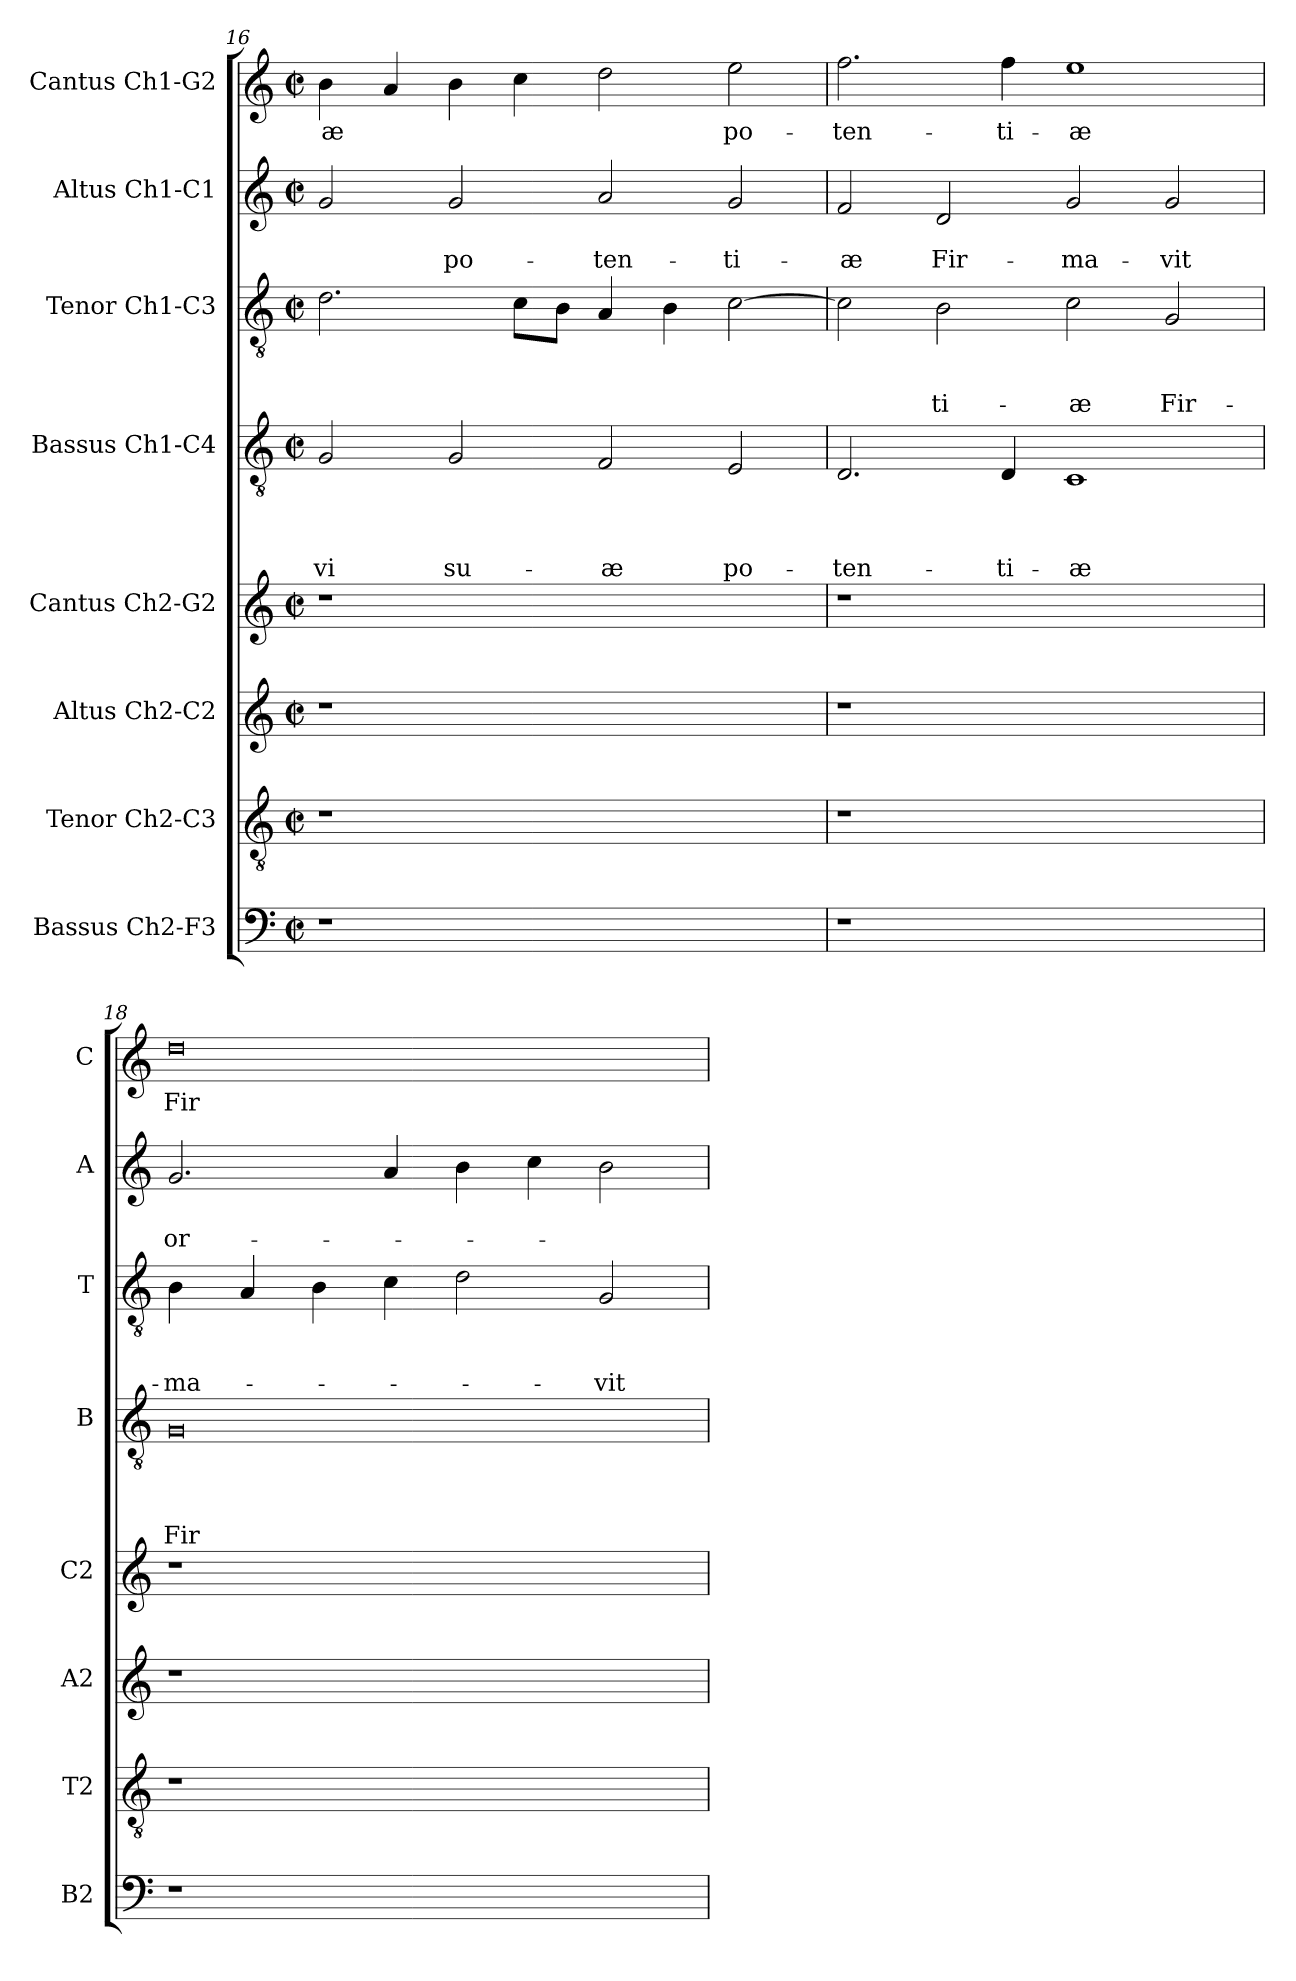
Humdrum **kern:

**kern	**kern	**kern	**kern	**kern	**text	**text	**text	**text	**kern	**text	**text	**text	**kern	**text	**text	**kern	**text
*part8	*part7	*part6	*part5	*part4	*part4	*part4	*part4	*part4	*part3	*part3	*part3	*part3	*part2	*part2	*part2	*part1	*part1
*staff8	*staff7	*staff6	*staff5	*staff4	*staff4	*staff4	*staff4	*staff4	*staff3	*staff3	*staff3	*staff3	*staff2	*staff2	*staff2	*staff1	*staff1
*I"Bassus Ch2-F3	*I"Tenor Ch2-C3	*I"Altus Ch2-C2	*I"Cantus Ch2-G2	*I"Bassus Ch1-C4	*	*	*	*	*I"Tenor Ch1-C3	*	*	*	*I"Altus Ch1-C1	*	*	*I"Cantus Ch1-G2	*
*I'B2	*I'T2	*I'A2	*I'C2	*I'B	*	*	*	*	*I'T	*	*	*	*I'A	*	*	*I'C	*
!!LO:LB:g=z
*clefF4	*clefGv2	*clefG2	*clefG2	*clefGv2	*	*	*	*	*clefGv2	*	*	*	*clefG2	*	*	*clefG2	*
*k[]	*k[]	*k[]	*k[]	*k[]	*	*	*	*	*k[]	*	*	*	*k[]	*	*	*k[]	*
*C:	*C:	*C:	*C:	*C:	*	*	*	*	*C:	*	*	*	*C:	*	*	*C:	*
*M2/2	*M2/2	*M2/2	*M2/2	*M2/2	*	*	*	*	*M2/2	*	*	*	*M2/2	*	*	*M2/2	*
*met(c|)	*met(c|)	*met(c|)	*met(c|)	*met(c|)	*	*	*	*	*met(c|)	*	*	*	*met(c|)	*	*	*met(c|)	*
=16	=16	=16	=16	=16	=16	=16	=16	=16	=16	=16	=16	=16	=16	=16	=16	=16	=16
!	!	!	!	!	!	!	!	!LO:LY:b	!	!	!	!	!	!	!	!	!LO:LY:b
1r	1r	1r	1r	2G/	.	.	.	vi	2.d\	.	.	.	2g/	.	.	4b\	-æ
.	.	.	.	.	.	.	.	.	.	.	.	.	.	.	.	4a/	.
!	!	!	!	!	!	!	!	!LO:LY:b	!	!	!	!	!	!	!LO:LY:b	!	!
.	.	.	.	2G/	.	.	.	su-	.	.	.	.	2g/	.	po-	4b\	.
.	.	.	.	.	.	.	.	.	8c\L	.	.	.	.	.	.	4cc\	.
.	.	.	.	.	.	.	.	.	8B\J	.	.	.	.	.	.	.	.
!	!	!	!	!	!	!	!	!LO:LY:b	!	!	!	!	!	!	!LO:LY:b	!	!
1ryy	1ryy	1ryy	1ryy	2F/	.	.	.	-æ	4A/	.	.	.	2a/	.	-ten-	2dd\	.
.	.	.	.	.	.	.	.	.	4B\	.	.	.	.	.	.	.	.
!	!	!	!	!	!	!	!	!LO:LY:b	!	!	!	!	!	!	!LO:LY:b	!	!LO:LY:b
.	.	.	.	2E/	.	.	.	po-	[2c\	.	.	.	2g/	.	-ti-	2ee\	po-
=17	=17	=17	=17	=17	=17	=17	=17	=17	=17	=17	=17	=17	=17	=17	=17	=17	=17
!	!	!	!	!	!	!	!	!LO:LY:b	!	!	!	!	!	!	!LO:LY:b	!	!LO:LY:b
1r	1r	1r	1r	2.D/	.	.	.	-ten-	2c\]	.	.	.	2f/	.	-æ	2.ff\	-ten-
!	!	!	!	!	!	!	!	!	!	!	!	!LO:LY:b	!	!	!LO:LY:b	!	!
.	.	.	.	.	.	.	.	.	2B\	.	.	-ti-	2d/	.	Fir-	.	.
!	!	!	!	!	!	!	!	!LO:LY:b	!	!	!	!	!	!	!	!	!LO:LY:b
.	.	.	.	4D/	.	.	.	-ti-	.	.	.	.	.	.	.	4ff\	-ti-
!	!	!	!	!	!	!	!	!LO:LY:b	!	!	!	!LO:LY:b	!	!	!LO:LY:b	!	!LO:LY:b
1ryy	1ryy	1ryy	1ryy	1C	.	.	.	-æ	2c\	.	.	-æ	2g/	.	-ma-	1ee	-æ
!	!	!	!	!	!	!	!	!	!	!	!	!LO:LY:b	!	!	!LO:LY:b	!	!
.	.	.	.	.	.	.	.	.	2G/	.	.	Fir-	2g/	.	-vit	.	.
=18	=18	=18	=18	=18	=18	=18	=18	=18	=18	=18	=18	=18	=18	=18	=18	=18	=18
!	!	!	!	!	!	!	!	!LO:LY:b	!	!	!	!LO:LY:b	!	!	!LO:LY:b	!	!LO:LY:b
1r	1r	1r	1r	0G	.	.	.	Fir-	4B\	.	.	-ma-	2.g/	.	or-	0dd	Fir-
.	.	.	.	.	.	.	.	.	4A/	.	.	.	.	.	.	.	.
.	.	.	.	.	.	.	.	.	4B\	.	.	.	.	.	.	.	.
.	.	.	.	.	.	.	.	.	4c\	.	.	.	4a/	.	.	.	.
1ryy	1ryy	1ryy	1ryy	.	.	.	.	.	2d\	.	.	.	4b\	.	.	.	.
.	.	.	.	.	.	.	.	.	.	.	.	.	4cc\	.	.	.	.
!	!	!	!	!	!	!	!	!	!	!	!	!LO:LY:b	!	!	!	!	!
.	.	.	.	.	.	.	.	.	2G/	.	.	-vit	2b\	.	.	.	.
=	=	=	=	=	=	=	=	=	=	=	=	=	=	=	=	=	=
*-	*-	*-	*-	*-	*-	*-	*-	*-	*-	*-	*-	*-	*-	*-	*-	*-	*-
